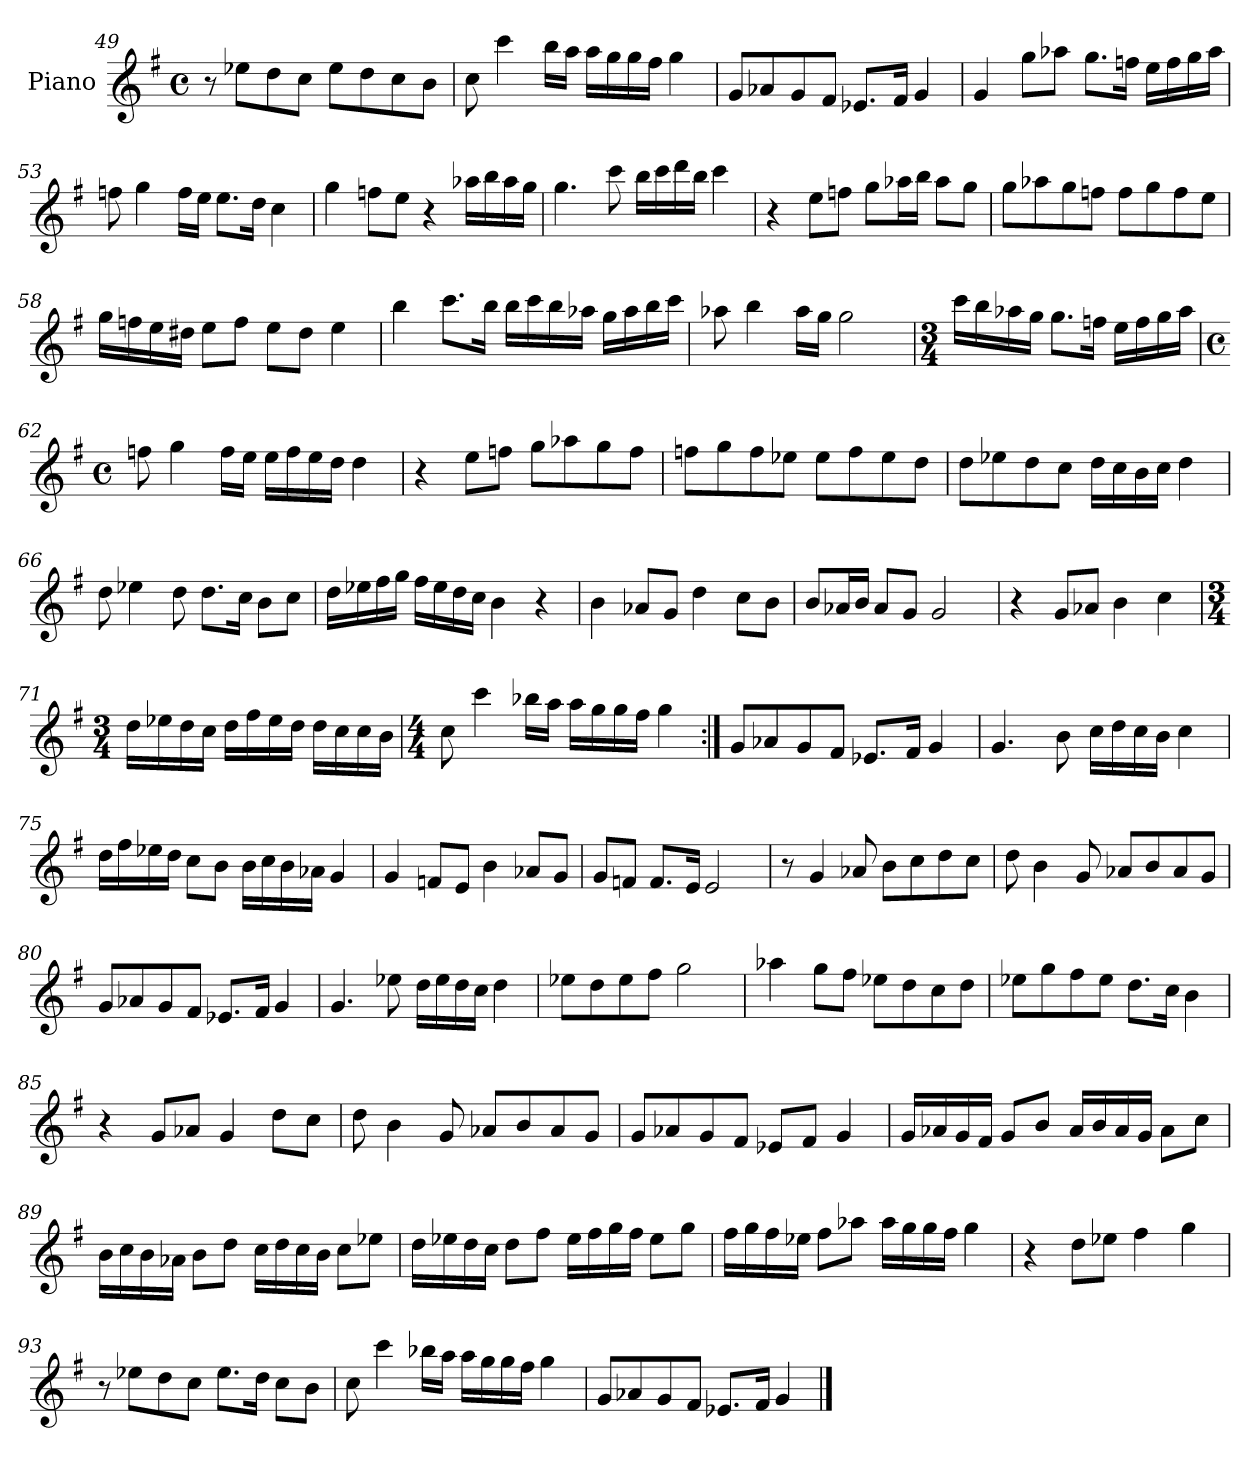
**kern
*part1
*staff1
*I"Piano
*I'Pno.
*clefG2
*k[f#]
*M4/4
*met(c)
=49
8r
8ee-X\L
8dd\
8cc\J
8ee-\L
8dd\
8cc\
8b\J
=50
8cc\
4ccc\
16bb\LL
16aa\JJ
16aa\LL
16gg\
16gg\
16ff#\JJ
4gg\
=51
8g/L
8a-X/
8g/
8f#/J
8.e-X/L
16f#/Jk
4g/
!!LO:LB:g=z
=52
4g/
8gg\L
8aa-X\J
8.gg\L
16ffn\Jk
16ee\LL
16ff\
16gg\
16aa-\JJ
=53
8ffn\
4gg\
16ff\LL
16ee\JJ
8.ee\L
16dd\Jk
4cc\
=54
4gg\
8ffn\L
8ee\J
4r
16aa-X\LL
16bb\
16aa-\
16gg\JJ
=55
4.gg\
8ccc\
16bb\LL
16ccc\
16ddd\
16bb\JJ
4ccc\
!!LO:LB:g=z
=56
4r
8ee\L
8ffn\J
8gg\L
16aa-X\L
16bb\JJ
8aa-\L
8gg\J
=57
8gg\L
8aa-X\
8gg\
8ffn\J
8ff\L
8gg\
8ff\
8ee\J
=58
16gg\LL
16ffn\
16ee\
16dd#X\JJ
8ee\L
8ff\J
8ee\L
8dd#\J
4ee\
!!LO:LB:g=z
=59
4bb\
8.ccc\L
16bb\Jk
16bb\LL
16ccc\
16bb\
16aa-X\JJ
16gg\LL
16aa-\
16bb\
16ccc\JJ
=60
8aa-X\
4bb\
16aa-\LL
16gg\JJ
2gg\
=61
*M3/4
16ccc\LL
16bb\
16aa-X\
16gg\JJ
8.gg\L
16ffn\Jk
16ee\LL
16ff\
16gg\
16aa-\JJ
!!LO:LB:g=z
=62
*M4/4
*met(c)
8ffn\
4gg\
16ff\LL
16ee\JJ
16ee\LL
16ff\
16ee\
16dd\JJ
4dd\
=63
4r
8ee\L
8ffn\J
8gg\L
8aa-X\
8gg\
8ff\J
=64
8ffn\L
8gg\
8ff\
8ee-X\J
8ee-\L
8ff\
8ee-\
8dd\J
=65
8dd\L
8ee-X\
8dd\
8cc\J
16dd\LL
16cc\
16b\
16cc\JJ
4dd\
!!LO:LB:g=z
=66
8dd\
4ee-X\
8dd\
8.dd\L
16cc\Jk
8b\L
8cc\J
=67
16dd\LL
16ee-X\
16ff#\
16gg\JJ
16ff#\LL
16ee-\
16dd\
16cc\JJ
4b\
4r
=68
4b\
8a-X/L
8g/J
4dd\
8cc\L
8b\J
=69
8b/L
16a-X/L
16b/JJ
8a-/L
8g/J
2g/
=70
4r
8g/L
8a-X/J
4b\
4cc\
!!LO:LB:g=z
=71
*M3/4
16dd\LL
16ee-X\
16dd\
16cc\JJ
16dd\LL
16ff#\
16ee-\
16dd\JJ
16dd\LL
16cc\
16cc\
16b\JJ
=72
*M4/4
8cc\
4ccc\
16bb-X\LL
16aa\JJ
16aa\LL
16gg\
16gg\
16ff#\JJ
4gg\
=73:|!
8g/L
8a-X/
8g/
8f#/J
8.e-X/L
16f#/Jk
4g/
=74
4.g/
8b\
16cc\LL
16dd\
16cc\
16b\JJ
4cc\
!!LO:LB:g=z
=75
16dd\LL
16ff#\
16ee-X\
16dd\JJ
8cc\L
8b\J
16b\LL
16cc\
16b\
16a-X\JJ
4g/
=76
4g/
8fn/L
8e/J
4b\
8a-X/L
8g/J
=77
8g/L
8fn/J
8.f/L
16e/Jk
2e/
=78
8r
4g/
8a-X/
8b\L
8cc\
8dd\
8cc\J
=79
8dd\
4b\
8g/
8a-X/L
8b/
8a-/
8g/J
!!LO:LB:g=z
=80
8g/L
8a-X/
8g/
8f#/J
8.e-X/L
16f#/Jk
4g/
=81
4.g/
8ee-X\
16dd\LL
16ee-\
16dd\
16cc\JJ
4dd\
=82
8ee-X\L
8dd\
8ee-\
8ff#\J
2gg\
=83
4aa-X\
8gg\L
8ff#\J
8ee-X\L
8dd\
8cc\
8dd\J
=84
8ee-X\L
8gg\
8ff#\
8ee-\J
8.dd\L
16cc\Jk
4b\
!!LO:PB:g=z
=85
4r
8g/L
8a-X/J
4g/
8dd\L
8cc\J
=86
8dd\
4b\
8g/
8a-X/L
8b/
8a-/
8g/J
=87
8g/L
8a-X/
8g/
8f#/J
8e-X/L
8f#/J
4g/
=88
16g/LL
16a-X/
16g/
16f#/JJ
8g/L
8b/J
16a-/LL
16b/
16a-/
16g/JJ
8a-\L
8cc\J
!!LO:LB:g=z
=89
16b\LL
16cc\
16b\
16a-X\JJ
8b\L
8dd\J
16cc\LL
16dd\
16cc\
16b\JJ
8cc\L
8ee-X\J
=90
16dd\LL
16ee-X\
16dd\
16cc\JJ
8dd\L
8ff#\J
16ee-\LL
16ff#\
16gg\
16ff#\JJ
8ee-\L
8gg\J
=91
16ff#\LL
16gg\
16ff#\
16ee-X\JJ
8ff#\L
8aa-X\J
16aa-\LL
16gg\
16gg\
16ff#\JJ
4gg\
=92
4r
8dd\L
8ee-X\J
4ff#\
4gg\
!!LO:LB:g=z
=93
8r
8ee-X\L
8dd\
8cc\J
8.ee-\L
16dd\Jk
8cc\L
8b\J
=94
8cc\
4ccc\
16bb-X\LL
16aa\JJ
16aa\LL
16gg\
16gg\
16ff#\JJ
4gg\
=95
8g/L
8a-X/
8g/
8f#/J
8.e-X/L
16f#/Jk
4g/
==
*-
